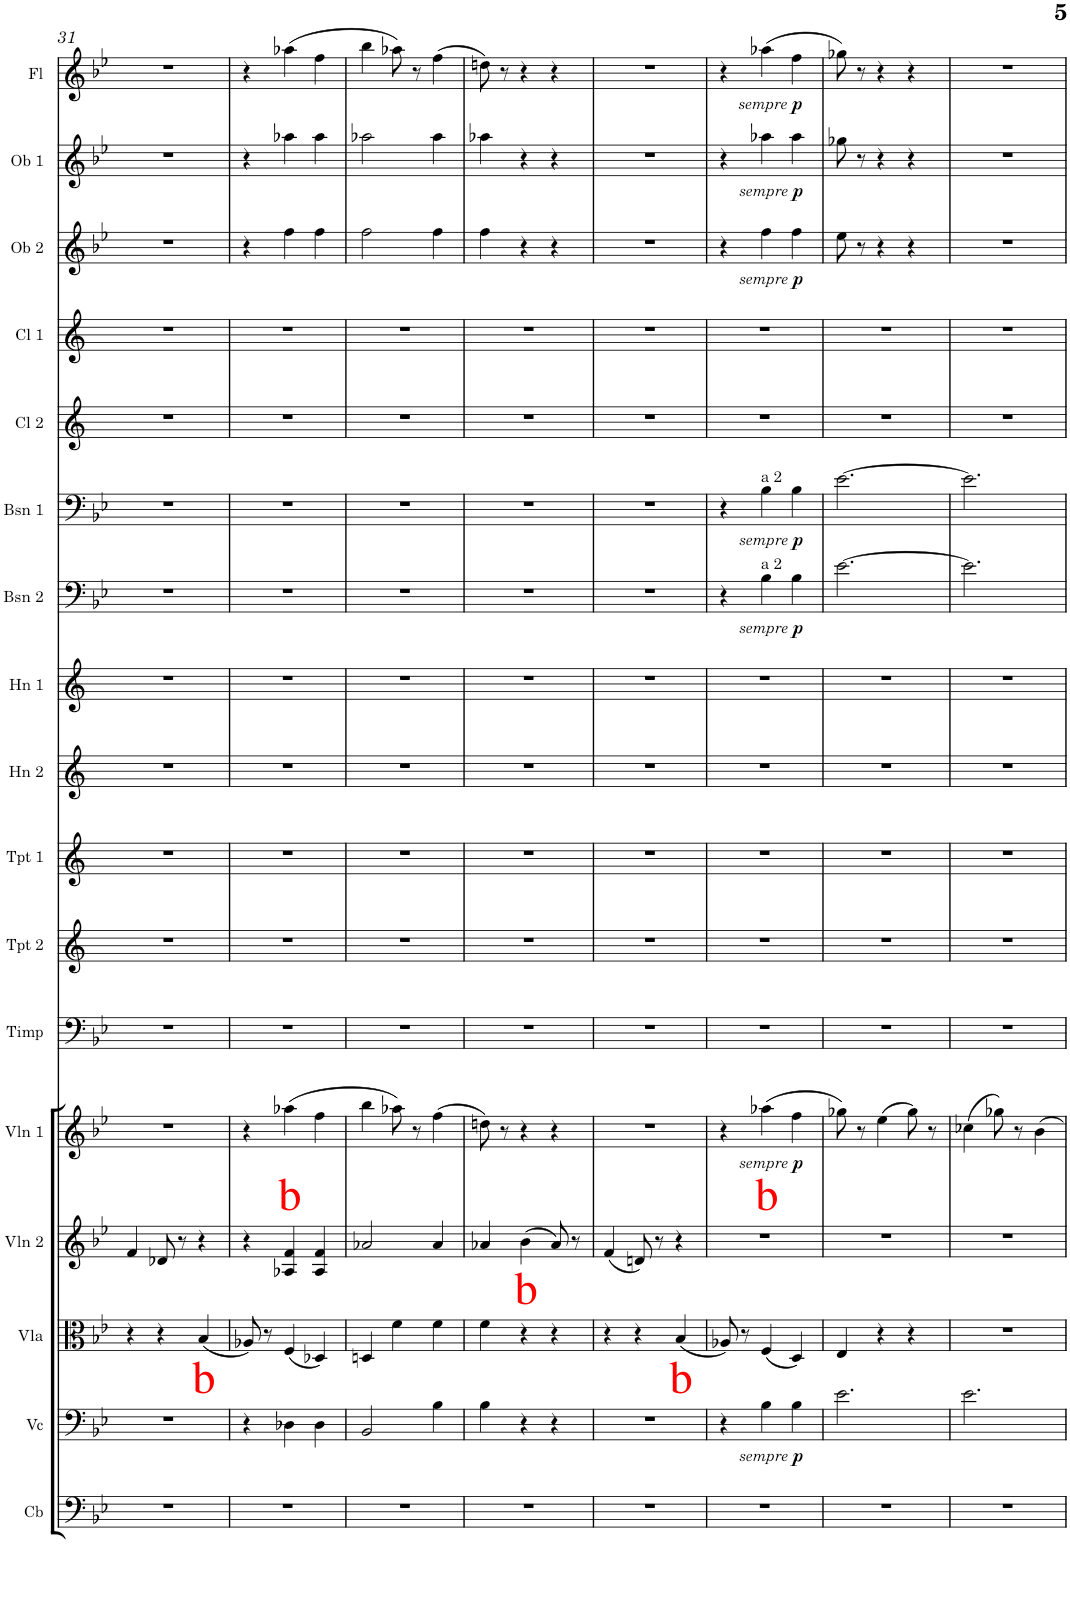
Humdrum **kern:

**kern	**kern	**dynam	**kern	**text	**kern	**text	**kern	**text	**dynam	**kern	**kern	**kern	**kern	**kern	**kern	**dynam	**kern	**dynam	**kern	**kern	**kern	**dynam	**kern	**dynam	**kern	**dynam
*part17	*part16	*part16	*part15	*part15	*part14	*part14	*part13	*part13	*part13	*part12	*part11	*part10	*part9	*part8	*part7	*part7	*part6	*part6	*part5	*part4	*part3	*part3	*part2	*part2	*part1	*part1
*staff17	*staff16	*staff16	*staff15	*staff15	*staff14	*staff14	*staff13	*staff13	*staff13	*staff12	*staff11	*staff10	*staff9	*staff8	*staff7	*staff7	*staff6	*staff6	*staff5	*staff4	*staff3	*staff3	*staff2	*staff2	*staff1	*staff1
*I"Contrabass	*I"Violoncello	*	*I"Viola	*	*I"Violin 2	*	*I"Violin 1	*	*	*I"Timpani	*I"Bb Trumpet 2	*I"Bb Trumpet 1	*I"Bb (basso) Horn 2	*I"Bb (basso) Horn 1	*I"Bassoon 2	*	*I"Bassoon 1	*	*I"Bb Clarinet 2	*I"Bb Clarinet 1	*I"Oboe 2	*	*I"Oboe 1	*	*I"Flute	*
*I'Cb	*I'Vc	*	*I'Vla	*	*I'Vln 2	*	*I'Vln 1	*	*	*I'Timp	*I'Tpt 2	*I'Tpt 1	*I'Hn 2	*I'Hn 1	*I'Bsn 2	*	*I'Bsn 1	*	*I'Cl 2	*I'Cl 1	*I'Ob 2	*	*I'Ob 1	*	*I'Fl	*
!!LO:PB:g=z
*clefF4	*clefF4	*	*clefC3	*	*clefG2	*	*clefG2	*	*	*clefF4	*clefG2	*clefG2	*clefG2	*clefG2	*clefF4	*	*clefF4	*	*clefG2	*clefG2	*clefG2	*	*clefG2	*	*clefG2	*
*Trd7c12	*	*	*	*	*	*	*	*	*	*	*Trd1c2	*Trd1c2	*Trd8c14	*Trd8c14	*	*	*	*	*Trd1c2	*Trd1c2	*	*	*	*	*	*
*k[b-e-]	*k[b-e-]	*	*k[b-e-]	*	*k[b-e-]	*	*k[b-e-]	*	*	*k[b-e-]	*k[]	*k[]	*k[]	*k[]	*k[b-e-]	*	*k[b-e-]	*	*k[]	*k[]	*k[b-e-]	*	*k[b-e-]	*	*k[b-e-]	*
*M3/4	*M3/4	*	*M3/4	*	*M3/4	*	*M3/4	*	*	*M3/4	*M3/4	*M3/4	*M3/4	*M3/4	*M3/4	*	*M3/4	*	*M3/4	*M3/4	*M3/4	*	*M3/4	*	*M3/4	*
=31	=31	=31	=31	=31	=31	=31	=31	=31	=31	=31	=31	=31	=31	=31	=31	=31	=31	=31	=31	=31	=31	=31	=31	=31	=31	=31
2.r	2.r	.	4r	.	4f/	.	2.r	.	.	2.r	2.r	2.r	2.r	2.r	2.r	.	2.r	.	2.r	2.r	2.r	.	2.r	.	2.r	.
.	.	.	4r	.	8d-X/	.	.	.	.	.	.	.	.	.	.	.	.	.	.	.	.	.	.	.	.	.
.	.	.	.	.	8r	.	.	.	.	.	.	.	.	.	.	.	.	.	.	.	.	.	.	.	.	.
!	!	!	!	!LO:LY:b:color=#FF0000	!	!	!	!	!	!	!	!	!	!	!	!	!	!	!	!	!	!	!	!	!	!
.	.	.	(4B-/	b	4r	.	.	.	.	.	.	.	.	.	.	.	.	.	.	.	.	.	.	.	.	.
=32	=32	=32	=32	=32	=32	=32	=32	=32	=32	=32	=32	=32	=32	=32	=32	=32	=32	=32	=32	=32	=32	=32	=32	=32	=32	=32
2.r	4r	.	8A-X/)	.	4r	.	4r	.	.	2.r	2.r	2.r	2.r	2.r	2.r	.	2.r	.	2.r	2.r	4r	.	4r	.	4r	.
.	.	.	8r	.	.	.	.	.	.	.	.	.	.	.	.	.	.	.	.	.	.	.	.	.	.	.
!	!	!	!	!	!	!	!	!LO:LY:b:color=#FF0000	!	!	!	!	!	!	!	!	!	!	!	!	!	!	!	!	!	!
.	4D-X\	.	(4F/	.	4A-X/ 4f/	.	(4aa-X\	b	.	.	.	.	.	.	.	.	.	.	.	.	4ff\	.	4aa-X\	.	(4aa-X\	.
.	4D-\	.	4D-X/)	.	4A-/ 4f/	.	4ff\	.	.	.	.	.	.	.	.	.	.	.	.	.	4ff\	.	4aa-\	.	4ff\	.
=33	=33	=33	=33	=33	=33	=33	=33	=33	=33	=33	=33	=33	=33	=33	=33	=33	=33	=33	=33	=33	=33	=33	=33	=33	=33	=33
2.r	2BB-/	.	4Dn/	.	2a-X/	.	4bb-\	.	.	2.r	2.r	2.r	2.r	2.r	2.r	.	2.r	.	2.r	2.r	2ff\	.	2aa-X\	.	4bb-\	.
.	.	.	4f\	.	.	.	8aa-X\)	.	.	.	.	.	.	.	.	.	.	.	.	.	.	.	.	.	8aa-X\)	.
.	.	.	.	.	.	.	8r	.	.	.	.	.	.	.	.	.	.	.	.	.	.	.	.	.	8r	.
.	4B-\	.	4f\	.	4a-/	.	(4ff\	.	.	.	.	.	.	.	.	.	.	.	.	.	4ff\	.	4aa-\	.	(4ff\	.
=34	=34	=34	=34	=34	=34	=34	=34	=34	=34	=34	=34	=34	=34	=34	=34	=34	=34	=34	=34	=34	=34	=34	=34	=34	=34	=34
2.r	4B-\	.	4f\	.	4a-X/	.	8ddn\)	.	.	2.r	2.r	2.r	2.r	2.r	2.r	.	2.r	.	2.r	2.r	4ff\	.	4aa-X\	.	8ddn\)	.
.	.	.	.	.	.	.	8r	.	.	.	.	.	.	.	.	.	.	.	.	.	.	.	.	.	8r	.
!	!	!	!	!	!	!LO:LY:b:color=#FF0000	!	!	!	!	!	!	!	!	!	!	!	!	!	!	!	!	!	!	!	!
.	4r	.	4r	.	(4b-\	b	4r	.	.	.	.	.	.	.	.	.	.	.	.	.	4r	.	4r	.	4r	.
.	4r	.	4r	.	8a-/)	.	4r	.	.	.	.	.	.	.	.	.	.	.	.	.	4r	.	4r	.	4r	.
.	.	.	.	.	8r	.	.	.	.	.	.	.	.	.	.	.	.	.	.	.	.	.	.	.	.	.
=35	=35	=35	=35	=35	=35	=35	=35	=35	=35	=35	=35	=35	=35	=35	=35	=35	=35	=35	=35	=35	=35	=35	=35	=35	=35	=35
2.r	2.r	.	4r	.	(4f/	.	2.r	.	.	2.r	2.r	2.r	2.r	2.r	2.r	.	2.r	.	2.r	2.r	2.r	.	2.r	.	2.r	.
.	.	.	4r	.	8dn/)	.	.	.	.	.	.	.	.	.	.	.	.	.	.	.	.	.	.	.	.	.
.	.	.	.	.	8r	.	.	.	.	.	.	.	.	.	.	.	.	.	.	.	.	.	.	.	.	.
!	!	!	!	!LO:LY:b:color=#FF0000	!	!	!	!	!	!	!	!	!	!	!	!	!	!	!	!	!	!	!	!	!	!
.	.	.	(4B-/	b	4r	.	.	.	.	.	.	.	.	.	.	.	.	.	.	.	.	.	.	.	.	.
=36	=36	=36	=36	=36	=36	=36	=36	=36	=36	=36	=36	=36	=36	=36	=36	=36	=36	=36	=36	=36	=36	=36	=36	=36	=36	=36
2.r	4r	.	8A-X/)	.	2.r	.	4r	.	.	2.r	2.r	2.r	2.r	2.r	4r	.	4r	.	2.r	2.r	4r	.	4r	.	4r	.
.	.	.	8r	.	.	.	.	.	.	.	.	.	.	.	.	.	.	.	.	.	.	.	.	.	.	.
!	!	!	!	!	!	!	!	!	!	!	!	!	!	!	!	!	!LO:TX:a:t=a 2	!	!	!	!	!	!	!	!	!
!	!	!	!	!	!	!	!	!	!	!	!	!	!	!	!LO:TX:a:t=a 2	!	!	!	!	!	!	!	!	!	!	!
!	!	!LO:DY:b	!	!	!	!	!	!LO:LY:b:color=#FF0000	!	!	!	!	!	!	!	!	!	!	!	!	!	!	!	!	!	!
!	!	!LO:DY:n=1:b	!	!	!	!	!	!	!LO:DY:b	!	!	!	!	!	!	!	!	!	!	!	!	!	!	!	!	!
!	!	!	!	!	!	!	!	!	!LO:DY:n=1:b	!	!	!	!	!	!	!LO:DY:b	!	!	!	!	!	!	!	!	!	!
!	!	!	!	!	!	!	!	!	!	!	!	!	!	!	!	!LO:DY:n=1:b	!	!LO:DY:b	!	!	!	!	!	!	!	!
!	!	!	!	!	!	!	!	!	!	!	!	!	!	!	!	!	!	!LO:DY:n=1:b	!	!	!	!LO:DY:b	!	!	!	!
!	!	!	!	!	!	!	!	!	!	!	!	!	!	!	!	!	!	!	!	!	!	!LO:DY:n=1:b	!	!LO:DY:b	!	!
!	!	!	!	!	!	!	!	!	!	!	!	!	!	!	!	!	!	!	!	!	!	!	!	!LO:DY:n=1:b	!	!LO:DY:b
!	!	!	!	!	!	!	!	!	!	!	!	!	!	!	!	!	!	!	!	!	!	!	!	!	!	!LO:DY:n=1:b
.	4B-\	other-dynamics p	(4F/	.	.	.	(4aa-X\	b	other-dynamics p	.	.	.	.	.	4B-\	other-dynamics p	4B-\	other-dynamics p	.	.	4ff\	other-dynamics p	4aa-X\	other-dynamics p	(4aa-X\	other-dynamics p
.	4B-\	.	4D/)	.	.	.	4ff\	.	.	.	.	.	.	.	4B-\	.	4B-\	.	.	.	4ff\	.	4aa-\	.	4ff\	.
=37	=37	=37	=37	=37	=37	=37	=37	=37	=37	=37	=37	=37	=37	=37	=37	=37	=37	=37	=37	=37	=37	=37	=37	=37	=37	=37
2.r	2.e-\	.	4E-/	.	2.r	.	8gg-X\)	.	.	2.r	2.r	2.r	2.r	2.r	[2.e-\	.	[2.e-\	.	2.r	2.r	8ee-\	.	8gg-X\	.	8gg-X\)	.
.	.	.	.	.	.	.	8r	.	.	.	.	.	.	.	.	.	.	.	.	.	8r	.	8r	.	8r	.
.	.	.	4r	.	.	.	(4ee-\	.	.	.	.	.	.	.	.	.	.	.	.	.	4r	.	4r	.	4r	.
.	.	.	4r	.	.	.	8gg-\)	.	.	.	.	.	.	.	.	.	.	.	.	.	4r	.	4r	.	4r	.
.	.	.	.	.	.	.	8r	.	.	.	.	.	.	.	.	.	.	.	.	.	.	.	.	.	.	.
=38	=38	=38	=38	=38	=38	=38	=38	=38	=38	=38	=38	=38	=38	=38	=38	=38	=38	=38	=38	=38	=38	=38	=38	=38	=38	=38
2.r	2.e-\	.	2.r	.	2.r	.	(4cc-X\	.	.	2.r	2.r	2.r	2.r	2.r	2.e-\]	.	2.e-\]	.	2.r	2.r	2.r	.	2.r	.	2.r	.
.	.	.	.	.	.	.	8gg-X\)	.	.	.	.	.	.	.	.	.	.	.	.	.	.	.	.	.	.	.
.	.	.	.	.	.	.	8r	.	.	.	.	.	.	.	.	.	.	.	.	.	.	.	.	.	.	.
.	.	.	.	.	.	.	4b-\	.	.	.	.	.	.	.	.	.	.	.	.	.	.	.	.	.	.	.
=	=	=	=	=	=	=	=	=	=	=	=	=	=	=	=	=	=	=	=	=	=	=	=	=	=	=
*-	*-	*-	*-	*-	*-	*-	*-	*-	*-	*-	*-	*-	*-	*-	*-	*-	*-	*-	*-	*-	*-	*-	*-	*-	*-	*-
